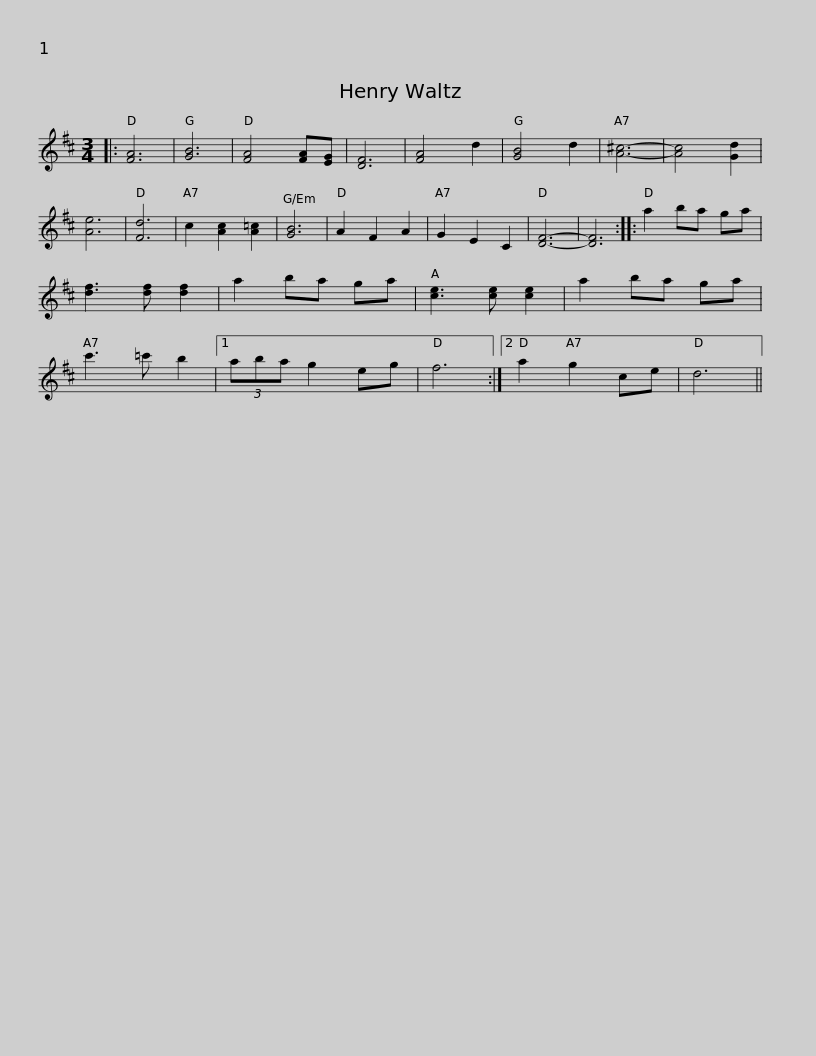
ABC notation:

X:1
L:1/8
M:3/4
I:linebreak $
K:D
V:1 treble
V:1
|: [FA]6 | [GB]6 | [FA]4 [FA][EG] | [DF]6 | [FA]4 d2 | %5
 [GB]4 d2 | [A^c]6- | [Ac]4 [Gd]2 | [Ae]6 | [Fd]6 | %10
 c2 [Ac]2 [A=c]2 | [GB]6 | A2 F2 A2 | G2 E2 C2 | [DF]6- |$ %15
 [DF]6 :: a2 ba ga | [df]3 [df] [df]2 | a2 ba ga | [ce]3 [ce] [ce]2 | %20
 a2 ba ga | c'3 =c' b2 |1 (3aba g2 eg |$ f6 :|2 a2 g2 ce | %25
 d6 || %26
